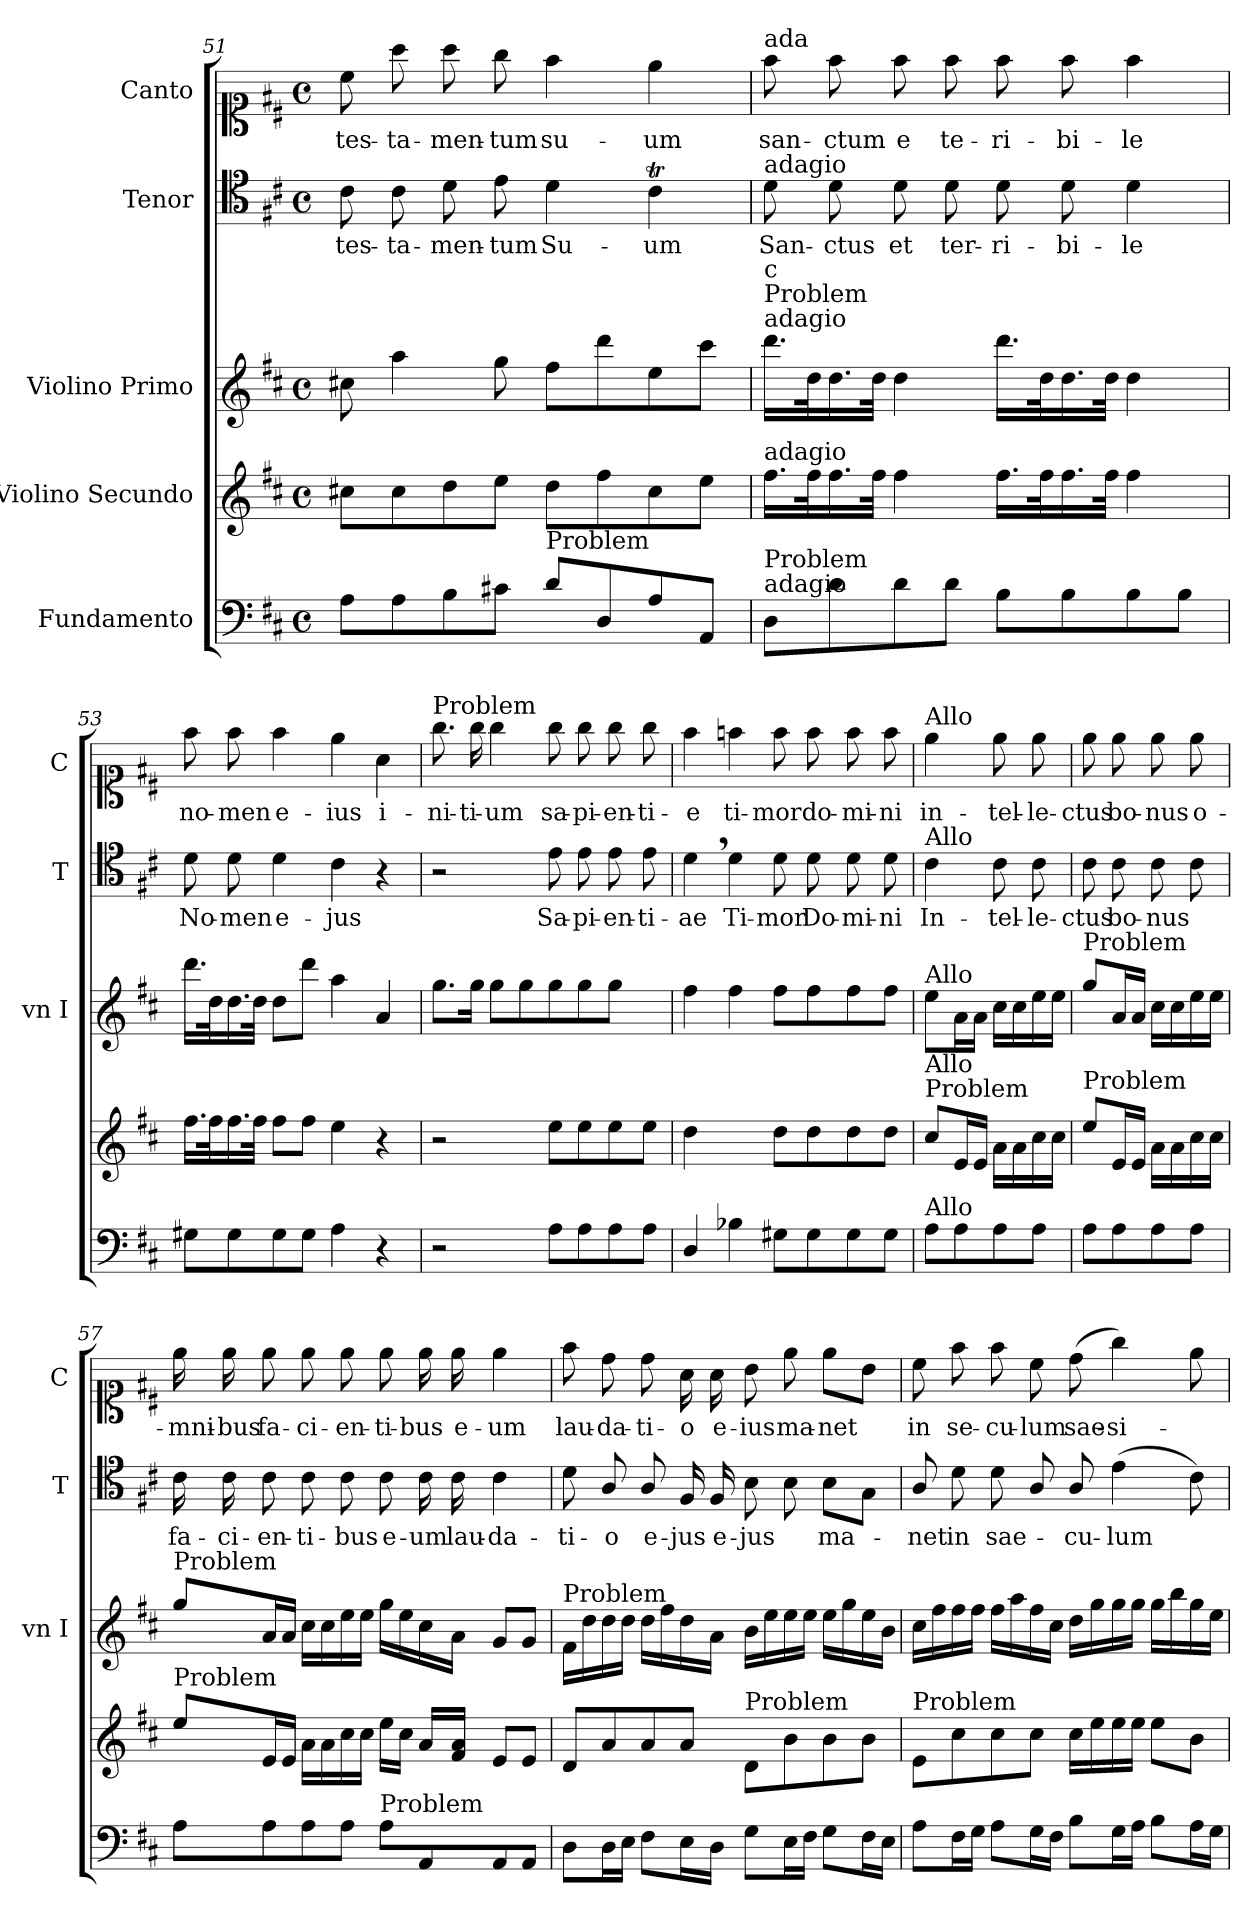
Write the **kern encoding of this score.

**kern	**kern	**kern	**kern	**text	**kern	**text
*part5	*part4	*part3	*part2	*part2	*part1	*part1
*staff5	*staff4	*staff3	*staff2	*staff2	*staff1	*staff1
*I"Fundamento	*I"Violino Secundo	*I"Violino Primo	*I"Tenor	*	*I"Canto	*
*	*	*I'vn I	*I'T	*	*I'C	*
*clefF4	*clefG2	*clefG2	*clefC4	*	*clefC1	*
*k[f#c#]	*k[f#c#]	*k[f#c#]	*k[f#c#]	*	*k[f#c#]	*
*M4/4	*M4/4	*M4/4	*M4/4	*	*M4/4	*
*met(c)	*met(c)	*met(c)	*met(c)	*	*met(c)	*
=51	=51	=51	=51	=51	=51	=51
8A\L	8cc#X\L	8cc#X\	8c#\	tes-	8cc#\	tes-
8A\	8cc#\	4aa\	8c#\	-ta-	8aa\	-ta-
8B\	8dd\	.	8d\	-men-	8aa\	-men-
8c#X\J	8ee\J	8gg\	8e\	-tum	8gg\	-tum
!LO:TX:a:t=Problem	!	!	!	!	!	!
8d\L	8dd\L	8ff#\L	4d\	Su-	4ff#\	su-
8D/	8ff#\	8ddd\	.	.	.	.
8A\	8cc#\	8ee\	4c#t\	um	4ee\	-um
8AA/J	8ee\J	8ccc#\J	.	.	.	.
=52	=52	=52	=52	=52	=52	=52
!	!	!	!	!	!LO:TX:a:t=ada	!
!	!	!	!LO:TX:a:t=adagio	!	!	!
!	!	!LO:TX:a:t=adagio	!	!	!	!
!	!	!LO:TX:a:t=Problem	!	!	!	!
!	!	!LO:TX:a:t=c	!	!	!	!
!	!LO:TX:a:t=adagio	!	!	!	!	!
!LO:TX:a:t=adagio	!	!	!	!	!	!
!LO:TX:a:t=Problem	!	!	!	!	!	!
8D/L	16.ff#\LL	16.ddd\LL	8d\	San-	8ff#\	san-
.	32ff#\K	32dd\K	.	.	.	.
8d\	16.ff#\	16.dd\	8d\	-ctus	8ff#\	-ctum
.	32ff#\JJk	32dd\JJk	.	.	.	.
8d\	4ff#\	4dd\	8d\	et	8ff#\	e
8d\J	.	.	8d\	ter-	8ff#\	te-
8B\L	16.ff#\LL	16.ddd\LL	8d\	-ri-	8ff#\	-ri-
.	32ff#\K	32dd\K	.	.	.	.
8B\	16.ff#\	16.dd\	8d\	-bi-	8ff#\	-bi-
.	32ff#\JJk	32dd\JJk	.	.	.	.
8B\	4ff#\	4dd\	4d\	-le	4ff#\	-le
8B\J	.	.	.	.	.	.
=53	=53	=53	=53	=53	=53	=53
8G#X\L	16.ff#\LL	16.ddd\LL	8d\	No-	8ff#\	no-
.	32ff#\K	32dd\K	.	.	.	.
8G#\	16.ff#\	16.dd\	8d\	-men	8ff#\	-men
.	32ff#\JJk	32dd\JJk	.	.	.	.
8G#\	8ff#\L	8dd\L	4d\	e-	4ff#\	e-
8G#\J	8ff#\J	8ddd\J	.	.	.	.
4A\	4ee\	4aa\	4c#\	-jus	4ee\	-ius
4r	4r	4a/	4r	.	4a\	i-
=54	=54	=54	=54	=54	=54	=54
!	!	!	!	!	!LO:TX:a:t=Problem	!
2r	2r	8.gg\L	2r	.	8.gg\	-ni-
.	.	16gg\Jk	.	.	16gg\	-ti-
.	.	8gg\L	.	.	4gg\	-um
.	.	8gg\	.	.	.	.
8A\L	8ee\L	8gg\	8e\	Sa-	8gg\	sa-
8A\	8ee\	8gg\	8e\	-pi-	8gg\	-pi-
8A\	8ee\	8gg\J	8e\	-en-	8gg\	-en-
8A\J	8ee\J	8ryy	8e\	-ti-	8gg\	-ti-
=55	=55	=55	=55	=55	=55	=55
4D/	4dd\	4ff#\	4d,\	-ae	4ff#\	-e
4B-X\	4ryy	4ff#\	4d\	Ti-	4ffn\	ti-
8G#X\L	8dd\L	8ff#\L	8d\	-mor	8ff\	-mor
8G#\	8dd\	8ff#\	8d\	Do-	8ff\	do-
8G#\	8dd\	8ff#\	8d\	-mi-	8ff\	-mi-
8G#\J	8dd\J	8ff#\J	8d\	-ni	8ff\	-ni
=56	=56	=56	=56	=56	=56	=56
!	!	!	!	!	!LO:TX:a:t=Allo	!
!	!	!	!LO:TX:a:t=Allo	!	!	!
!	!	!LO:TX:a:t=Allo	!	!	!	!
!	!LO:TX:a:t=Problem	!	!	!	!	!
!	!LO:TX:a:t=Allo	!	!	!	!	!
!LO:TX:a:t=Allo	!	!	!	!	!	!
8A\L	8cc#\L	8ee\L	4c#\	In-	4ee\	in-
8A\	16e/L	16a\L	.	.	.	.
.	16e/JJ	16a\JJ	.	.	.	.
8A\	16a\LL	16cc#\LL	8c#\	-tel-	8ee\	-tel-
.	16a\	16cc#\	.	.	.	.
8A\J	16cc#\	16ee\	8c#\	-le-	8ee\	-le-
.	16cc#\JJ	16ee\JJ	.	.	.	.
=	=	=	=	=	=	=
!	!	!LO:TX:a:t=Problem	!	!	!	!
!	!LO:TX:a:t=Problem	!	!	!	!	!
8A\L	8ee\L	8gg\L	8c#\	-ctus	8ee\	-ctus
8A\	16e/L	16a/L	8c#\	bo-	8ee\	bo-
.	16e/JJ	16a/JJ	.	.	.	.
8A\	16a\LL	16cc#\LL	8c#\	-nus	8ee\	-nus
.	16a\	16cc#\	.	.	.	.
8A\J	16cc#\	16ee\	8c#\	.	8ee\	o-
.	16cc#\JJ	16ee\JJ	.	.	.	.
=57	=57	=57	=57	=57	=57	=57
!	!	!LO:TX:a:t=Problem	!	!	!	!
!	!LO:TX:a:t=Problem	!	!	!	!	!
8A\L	8ee\L	8gg\L	16c#\	fa-	16ee\	-mni-
.	.	.	16c#\	-ci-	16ee\	-bus
8A\	16e/L	16a/L	8c#\	-en-	8ee\	fa-
.	16e/JJ	16a/JJ	.	.	.	.
8A\	16a\LL	16cc#\LL	8c#\	-ti-	8ee\	-ci-
.	16a\	16cc#\	.	.	.	.
8A\J	16cc#\	16ee\	8c#\	-bus	8ee\	-en-
.	16cc#\JJ	16ee\JJ	.	.	.	.
!LO:TX:a:t=Problem	!	!	!	!	!	!
8A\L	16ee\LL	16gg\LL	8c#\	e-	8ee\	-ti-
.	16cc#\JJ	16ee\	.	.	.	.
8AA/	16a/LL	16cc#\	16c#\	-um	16ee\	-bus
.	16f#/ 16a/JJ	16a\JJ	16c#\	lau-	16ee\	e-
8AA/	8e/L	8g/L	4c#\	-da-	4ee\	-um
8AA/J	8e/J	8g/J	.	.	.	.
=58	=58	=58	=58	=58	=58	=58
!	!	!LO:TX:a:t=Problem	!	!	!	!
8D\L	8d/L	16f#/LL	8d\	-ti-	8ff#\	lau-
.	.	16dd\	.	.	.	.
16D\L	8a/	16dd\	8A/	-o	8dd\	-da-
16E\JJ	.	16dd\JJ	.	.	.	.
8F#\L	8a/	16dd\LL	8A/	e-	8dd\	-ti-
.	.	16ff#\	.	.	.	.
16E\L	8a/J	16dd\	16F#/	-jus	16a\	-o
16D\JJ	.	16a\JJ	16F#/	e-	16a\	e-
!	!LO:TX:a:t=Problem	!	!	!	!	!
8G\L	8d/L	16b\LL	8B\	-jus	8b\	-ius
.	.	16ee\	.	.	.	.
16E\L	8b\	16ee\	8B\	.	8ee\	ma-
16F#\JJ	.	16ee\JJ	.	.	.	.
8G\L	8b\	16ee\LL	8B\L	ma-	8ee\L	-net
.	.	16gg\	.	.	.	.
16F#\L	8b\J	16ee\	8G\J	.	8b\J	.
16E\JJ	.	16b\JJ	.	.	.	.
=59	=59	=59	=59	=59	=59	=59
!	!LO:TX:a:t=Problem	!	!	!	!	!
8A\L	8e/L	16cc#\LL	8A/	-net	8cc#\	in
.	.	16ff#\	.	.	.	.
16F#\L	8cc#\	16ff#\	8d\	in	8ff#\	se-
16G\JJ	.	16ff#\JJ	.	.	.	.
8A\L	8cc#\	16ff#\LL	8d\	sae-	8ff#\	-cu-
.	.	16aa\	.	.	.	.
16G\L	8cc#\J	16ff#\	8A/	.	8cc#\	-lum
16F#\JJ	.	16cc#\JJ	.	.	.	.
8B\L	16cc#\LL	16dd\LL	8A/	-cu-	(8dd\	sae-
.	16ee\	16gg\	.	.	.	.
16G\L	16ee\	16gg\	(4e\	-lum	4gg\)	-si-
16A\JJ	16ee\JJ	16gg\JJ	.	.	.	.
8B\L	8ee\L	16gg\LL	.	.	.	.
.	.	16bb\	.	.	.	.
16A\L	8b\J	16gg\	8c#\)	.	8ee\	.
16G\JJ	.	16ee\JJ	.	.	.	.
=	=	=	=	=	=	=
*-	*-	*-	*-	*-	*-	*-
